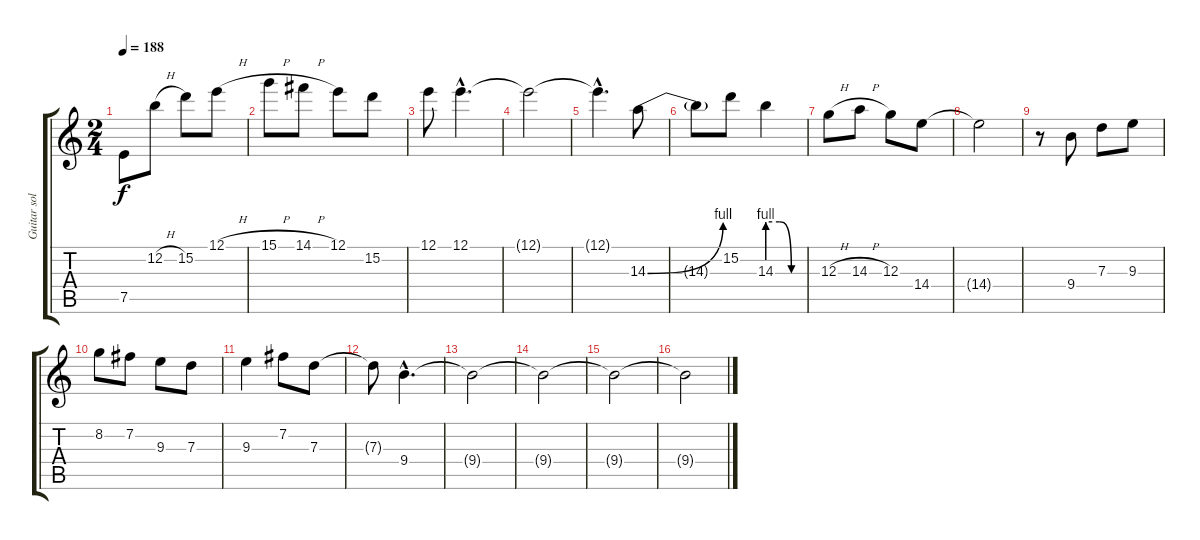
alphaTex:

\track ("Guitar solo" "Guitar sol") {instrument overdrivenguitar}
\staff {score tabs}
\tuning (E4 B3 G3 D3 A2 E2) {hide}
\ts (2 4)
\tempo 188
\clef g2
\ks c
7.5{t}.8{dy f} 12.2{h}.8 15.2.8 12.1{h}.8 |
15.1{h}.8 14.1{h}.8 12.1.8 15.2.8 |
12.1.8 12.1{hac}.4{d} |
12.1{t}.2 |
12.1{hac t}.4{d} 14.3{be (bend 0 0 60 4)}.8 |
14.3{t}.8 15.2.8 14.3{be (custom 0 4 20 4 40 0 60 0)}.4 |
12.3{h}.8 14.3{h}.8 12.3.8 14.4.8 |
14.4{t}.2 |
r.8 9.4.8 7.3.8 9.3.8 |
8.2.8 7.2.8 9.3.8 7.3.8 |
9.3.4 7.2.8 7.3.8 |
7.3{t}.8 9.4{hac}.4{d} |
9.4{t}.2 |
9.4{t}.2 |
9.4{t}.2 |
9.4{t}.2
